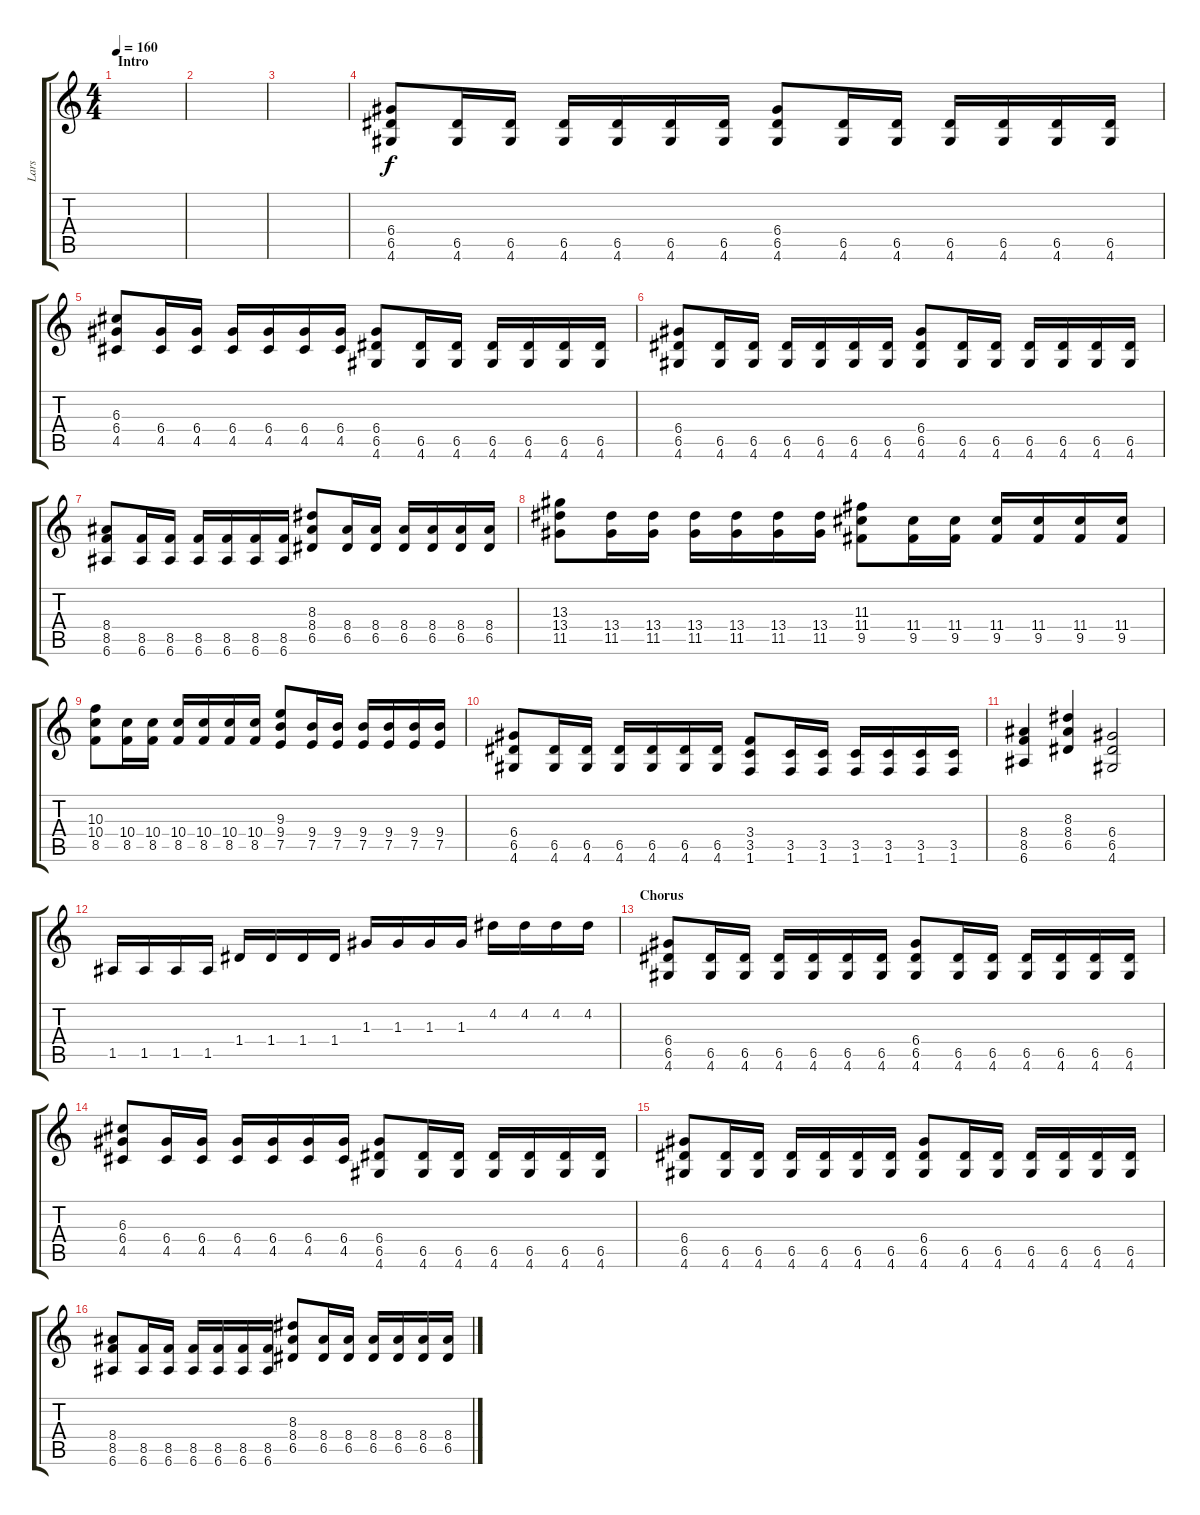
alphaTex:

\track ("Lars" "Lars") {instrument distortionguitar}
\staff {score tabs}
\tuning (E4 B3 G3 D3 A2 E2) {hide}
\ts (4 4)
\section ("" "Intro")
\tempo 160
\clef g2
\ks c
|
|
|
(6.4 6.5 4.6).8 (6.5 4.6).16 (6.5 4.6).16 (6.5 4.6).16 (6.5 4.6).16 (6.5 4.6).16 (6.5 4.6).16 (6.4 6.5 4.6).8 (6.5 4.6).16 (6.5 4.6).16 (6.5 4.6).16 (6.5 4.6).16 (6.5 4.6).16 (6.5 4.6).16 |
(6.3 6.4 4.5).8 (6.4 4.5).16 (6.4 4.5).16 (6.4 4.5).16 (6.4 4.5).16 (6.4 4.5).16 (6.4 4.5).16 (6.4 6.5 4.6).8 (6.5 4.6).16 (6.5 4.6).16 (6.5 4.6).16 (6.5 4.6).16 (6.5 4.6).16 (6.5 4.6).16 |
(6.4 6.5 4.6).8 (6.5 4.6).16 (6.5 4.6).16 (6.5 4.6).16 (6.5 4.6).16 (6.5 4.6).16 (6.5 4.6).16 (6.4 6.5 4.6).8 (6.5 4.6).16 (6.5 4.6).16 (6.5 4.6).16 (6.5 4.6).16 (6.5 4.6).16 (6.5 4.6).16 |
(8.4 8.5 6.6).8 (8.5 6.6).16 (8.5 6.6).16 (8.5 6.6).16 (8.5 6.6).16 (8.5 6.6).16 (8.5 6.6).16 (8.3 8.4 6.5).8 (8.4 6.5).16 (8.4 6.5).16 (8.4 6.5).16 (8.4 6.5).16 (8.4 6.5).16 (8.4 6.5).16 |
(13.3 13.4 11.5).8 (13.4 11.5).16 (13.4 11.5).16 (13.4 11.5).16 (13.4 11.5).16 (13.4 11.5).16 (13.4 11.5).16 (11.3 11.4 9.5).8 (11.4 9.5).16 (11.4 9.5).16 (11.4 9.5).16 (11.4 9.5).16 (11.4 9.5).16 (11.4 9.5).16 |
(10.3 10.4 8.5).8 (10.4 8.5).16 (10.4 8.5).16 (10.4 8.5).16 (10.4 8.5).16 (10.4 8.5).16 (10.4 8.5).16 (9.3 9.4 7.5).8 (9.4 7.5).16 (9.4 7.5).16 (9.4 7.5).16 (9.4 7.5).16 (9.4 7.5).16 (9.4 7.5).16 |
(6.4 6.5 4.6).8 (6.5 4.6).16 (6.5 4.6).16 (6.5 4.6).16 (6.5 4.6).16 (6.5 4.6).16 (6.5 4.6).16 (3.4 3.5 1.6).8 (3.5 1.6).16 (3.5 1.6).16 (3.5 1.6).16 (3.5 1.6).16 (3.5 1.6).16 (3.5 1.6).16 |
(8.4 8.5 6.6).4 (8.3 8.4 6.5).4 (6.4 6.5 4.6).2 |
1.5.16 1.5.16 1.5.16 1.5.16 1.4.16 1.4.16 1.4.16 1.4.16 1.3.16 1.3.16 1.3.16 1.3.16 4.2.16 4.2.16 4.2.16 4.2.16 |
\section ("" "Chorus")
(6.4 6.5 4.6).8 (6.5 4.6).16 (6.5 4.6).16 (6.5 4.6).16 (6.5 4.6).16 (6.5 4.6).16 (6.5 4.6).16 (6.4 6.5 4.6).8 (6.5 4.6).16 (6.5 4.6).16 (6.5 4.6).16 (6.5 4.6).16 (6.5 4.6).16 (6.5 4.6).16 |
(6.3 6.4 4.5).8 (6.4 4.5).16 (6.4 4.5).16 (6.4 4.5).16 (6.4 4.5).16 (6.4 4.5).16 (6.4 4.5).16 (6.4 6.5 4.6).8 (6.5 4.6).16 (6.5 4.6).16 (6.5 4.6).16 (6.5 4.6).16 (6.5 4.6).16 (6.5 4.6).16 |
(6.4 6.5 4.6).8 (6.5 4.6).16 (6.5 4.6).16 (6.5 4.6).16 (6.5 4.6).16 (6.5 4.6).16 (6.5 4.6).16 (6.4 6.5 4.6).8 (6.5 4.6).16 (6.5 4.6).16 (6.5 4.6).16 (6.5 4.6).16 (6.5 4.6).16 (6.5 4.6).16 |
(8.4 8.5 6.6).8 (8.5 6.6).16 (8.5 6.6).16 (8.5 6.6).16 (8.5 6.6).16 (8.5 6.6).16 (8.5 6.6).16 (8.3 8.4 6.5).8 (8.4 6.5).16 (8.4 6.5).16 (8.4 6.5).16 (8.4 6.5).16 (8.4 6.5).16 (8.4 6.5).16
